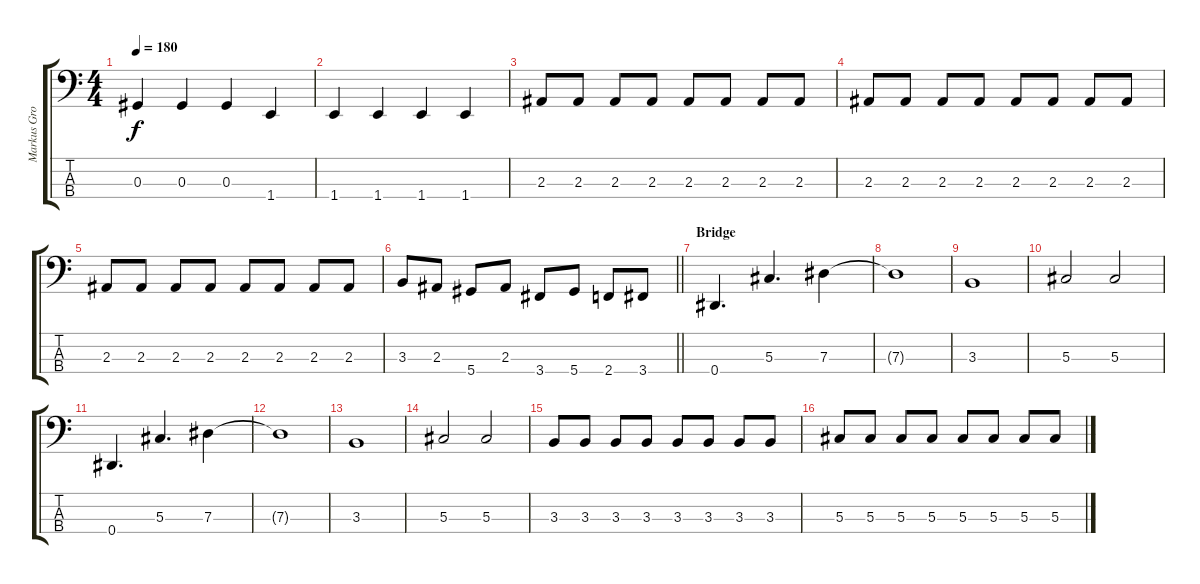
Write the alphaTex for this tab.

\track ("Markus Grosskopf" "Markus Gro") {instrument electricbassfinger}
\staff {score tabs}
\tuning (Gb2 Db2 Ab1 Eb1) {hide}
\ts (4 4)
\tempo 180
\clef f4
\ks c
0.3.4{dy f} 0.3.4 0.3.4 1.4.4 |
1.4.4 1.4.4 1.4.4 1.4.4 |
2.3.8 2.3.8 2.3.8 2.3.8 2.3.8 2.3.8 2.3.8 2.3.8 |
2.3.8 2.3.8 2.3.8 2.3.8 2.3.8 2.3.8 2.3.8 2.3.8 |
2.3.8 2.3.8 2.3.8 2.3.8 2.3.8 2.3.8 2.3.8 2.3.8 |
\barLineRight lightlight
3.3.8 2.3.8 5.4.8 2.3.8 3.4.8 5.4.8 2.4.8 3.4.8 |
\section ("" "Bridge")
0.4.4{d} 5.3.4{d} 7.3.4 |
7.3{t}.1 |
3.3.1 |
5.3.2 5.3.2 |
0.4.4{d} 5.3.4{d} 7.3.4 |
7.3{t}.1 |
3.3.1 |
5.3.2 5.3.2 |
3.3.8 3.3.8 3.3.8 3.3.8 3.3.8 3.3.8 3.3.8 3.3.8 |
5.3.8 5.3.8 5.3.8 5.3.8 5.3.8 5.3.8 5.3.8 5.3.8
